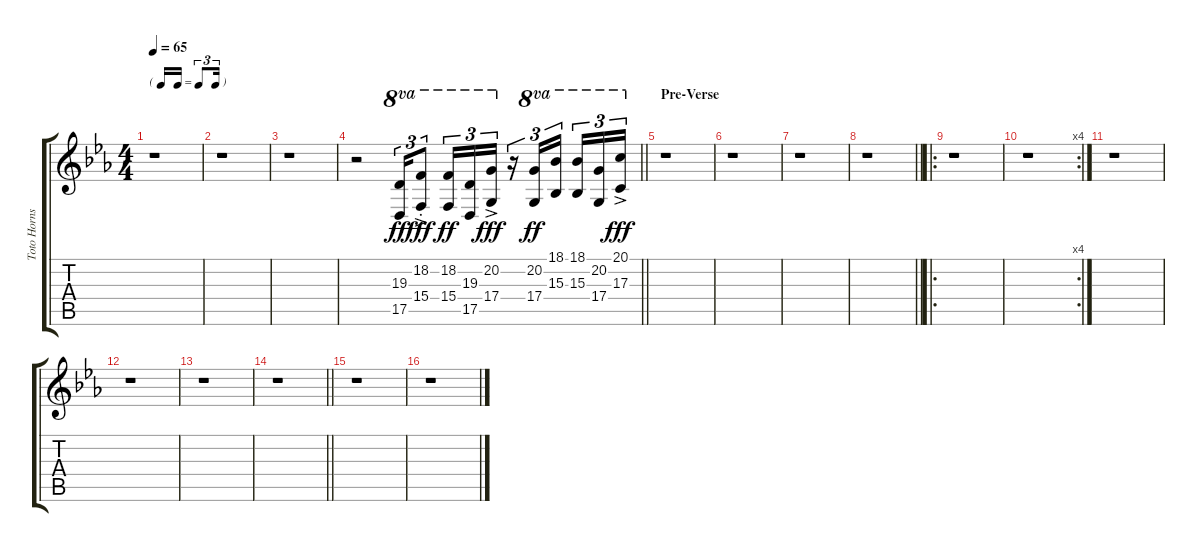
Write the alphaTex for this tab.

\track ("Toto Horns (Tom Scott, Jim Horn, Jerry H" "Toto Horns") {instrument brasssection}
\staff {score tabs}
\tuning (E4 B3 G3 D3 A2 E2) {hide}
\ts (4 4)
\tf triplet16th
\tempo 65
\clef g2
\ks eb
r.1{dy ff} |
r.1 |
r.1 |
\barLineRight lightlight
r.2 (19.3 17.5).16{tu (3 2) ot 8va} (18.2{ac st} 15.4{ac st}).8{tu (3 2) ot 8va dy fff} (18.2 15.4).16{tu (3 2) ot 8va dy ff} (19.3 17.5).16{tu (3 2) ot 8va} (20.2{ac} 17.4{ac}).16{tu (3 2) ot 8va dy fff} r.16{tu (3 2)} (20.2 17.4).16{tu (3 2) ot 8va dy ff} (18.1 15.3).16{tu (3 2) ot 8va beam splitsecondary} (18.1 15.3).16{tu (3 2) ot 8va} (20.2 17.4).16{tu (3 2) ot 8va} (20.1{ac} 17.3{ac}).16{tu (3 2) ot 8va dy fff} |
\section ("" "Pre-Verse")
r.1 |
r.1 |
r.1 |
\barLineRight lightlight
r.1 |
\ro
r.1 |
\rc 4
r.1 |
r.1 |
r.1 |
r.1 |
\barLineRight lightlight
r.1 |
r.1 |
r.1
